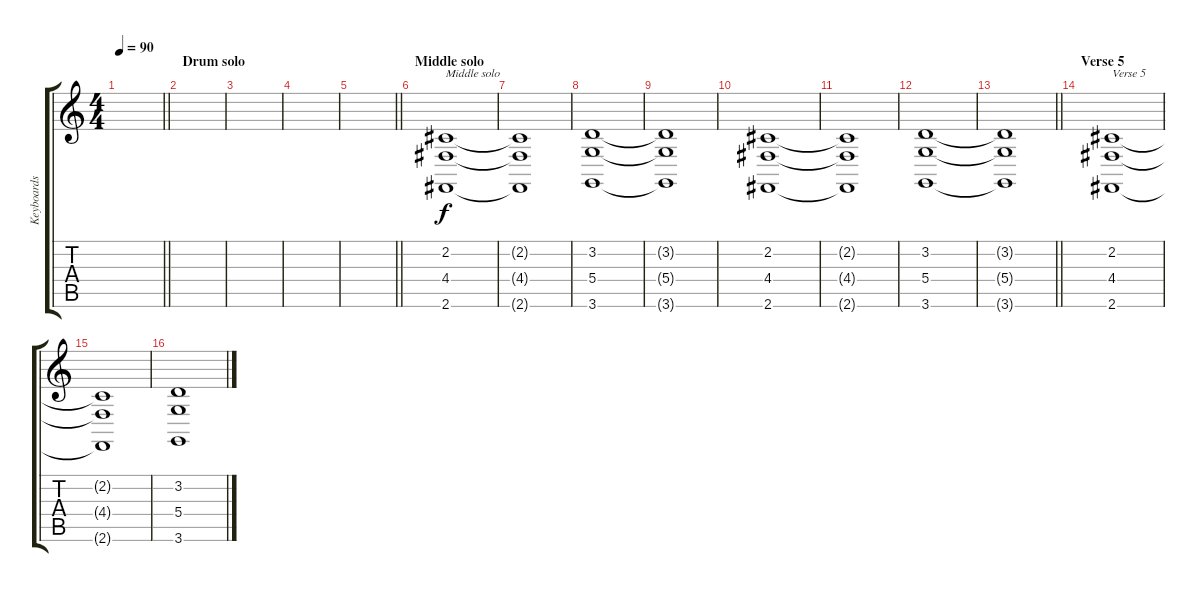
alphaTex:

\track ("Keyboards" "Keyboards") {instrument pad2warm}
\staff {score tabs}
\tuning (E4 B3 G3 D3 A2 E2) {hide}
\ts (4 4)
\tempo 90
\clef g2
\barLineRight lightlight
\ks c
|
\section ("" "Drum solo")
|
|
|
\barLineRight lightlight
|
\section ("" "Middle solo")
(2.2 4.4 2.6).1{txt "Middle solo"} |
(2.2{t} 4.4{t} 2.6{t}).1 |
(3.2 5.4 3.6).1 |
(3.2{t} 5.4{t} 3.6{t}).1 |
(2.2 4.4 2.6).1 |
(2.2{t} 4.4{t} 2.6{t}).1 |
(3.2 5.4 3.6).1 |
\barLineRight lightlight
(3.2{t} 5.4{t} 3.6{t}).1 |
\section ("" "Verse 5")
(2.2 4.4 2.6).1{txt "Verse 5"} |
(2.2{t} 4.4{t} 2.6{t}).1 |
(3.2 5.4 3.6).1
